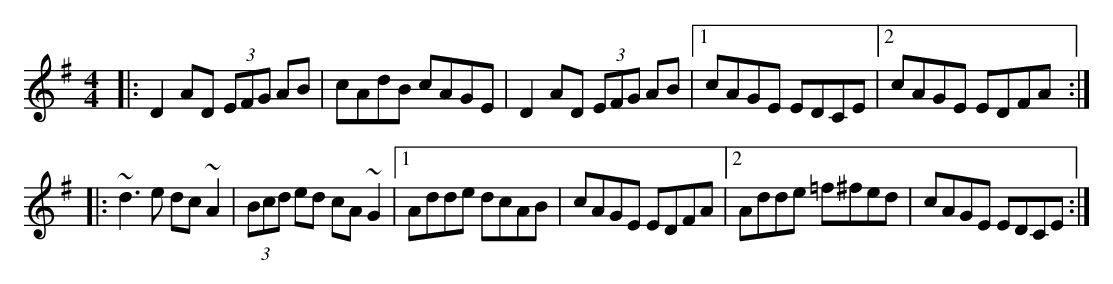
X:1
M:4/4
K:Dmix
|:D2AD (3EFG AB|cAdB cAGE|D2AD (3EFG AB|1 cAGE EDCE|2 cAGE EDFA:|
|:~d3e dc~A2|(3Bcd ed cA~G2|1 Adde dcAB|cAGE EDFA|2 Adde =f^fed|cAGE EDCE:|
